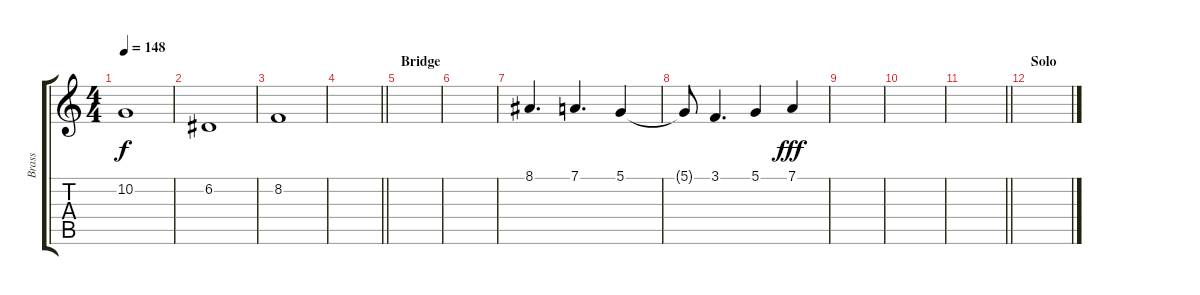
\track ("Brass" "Brass") {instrument frenchhorn}
\staff {score tabs}
\tuning (D4 A3 F3 C3 G2 D2) {hide}
\ts (4 4)
\tempo 148
\clef g2
\ks c
10.2.1{dy f} |
6.2.1 |
8.2.1 |
\barLineRight lightlight
|
\section ("" "Bridge")
|
|
8.1.4{d} 7.1.4{d} 5.1.4 |
5.1{t}.8 3.1.4{d} 5.1.4 7.1.4{dy fff} |
|
|
\barLineRight lightlight
|
\section ("" "Solo")
